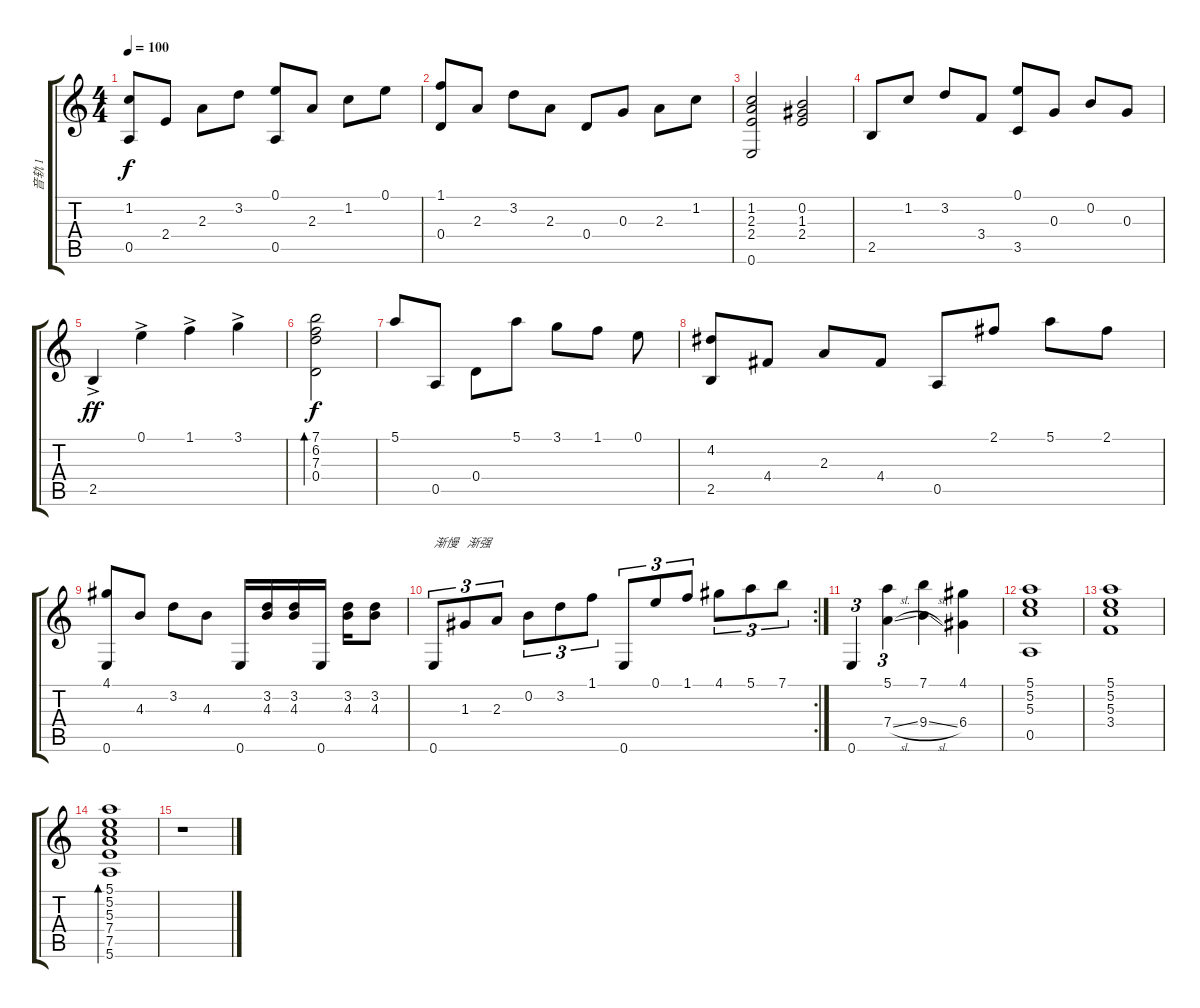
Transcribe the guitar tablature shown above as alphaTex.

\track ("音轨 1" "音轨 1") {instrument acousticguitarsteel}
\staff {score tabs}
\tuning (E4 B3 G3 D3 A2 E2) {hide}
\ts (4 4)
\tempo 100
\clef g2
\ks c
(1.2 0.5).8{dy f} 2.4.8 2.3.8 3.2.8 (0.1 0.5).8 2.3.8 1.2.8 0.1.8 |
(1.1 0.4).8 2.3.8 3.2.8 2.3.8 0.4.8 0.3.8 2.3.8 1.2.8 |
(1.2 2.3 2.4 0.6).2 (0.2 1.3 2.4).2 |
2.5.8 1.2.8 3.2.8 3.4.8 (0.1 3.5).8 0.3.8 0.2.8 0.3.8 |
2.5{ac}.4{dy ff} 0.1{ac}.4 1.1{ac}.4 3.1{ac}.4 |
(7.1 6.2 7.3 0.4).2{bd 240 dy f} |
5.1.8 0.5.8 0.4.8 5.1.8 3.1.8 1.1.8 0.1.8 |
(4.2 2.5).8 4.4.8 2.3.8 4.4.8 0.5.8 2.1.8 5.1.8 2.1.8 |
(4.1 0.6).8 4.3.8 3.2.8 4.3.8 0.6.16 (3.2 4.3).16 (3.2 4.3).16 0.6.16 (3.2 4.3).16 (3.2 4.3).8 |
\rc 2
0.6.8{tu (3 2) txt "渐慢   渐强"} 1.3.8{tu (3 2)} 2.3.8{tu (3 2)} 0.2.8{tu (3 2)} 3.2.8{tu (3 2)} 1.1.8{tu (3 2)} 0.6.8{tu (3 2)} 0.1.8{tu (3 2)} 1.1.8{tu (3 2)} 4.1.8{tu (3 2)} 5.1.8{tu (3 2)} 7.1.8{tu (3 2)} |
0.6.4{tu (3 2)} (5.1 7.4{sl}).4{tu (3 2)} (7.1 9.4{sl}).4 (4.1 6.4).4 |
(5.1 5.2 5.3 0.5).1 |
(5.1 5.2 5.3 3.4).1 |
(5.1 5.2 5.3 7.4 7.5 5.6).1{bd 240} |
r.1
